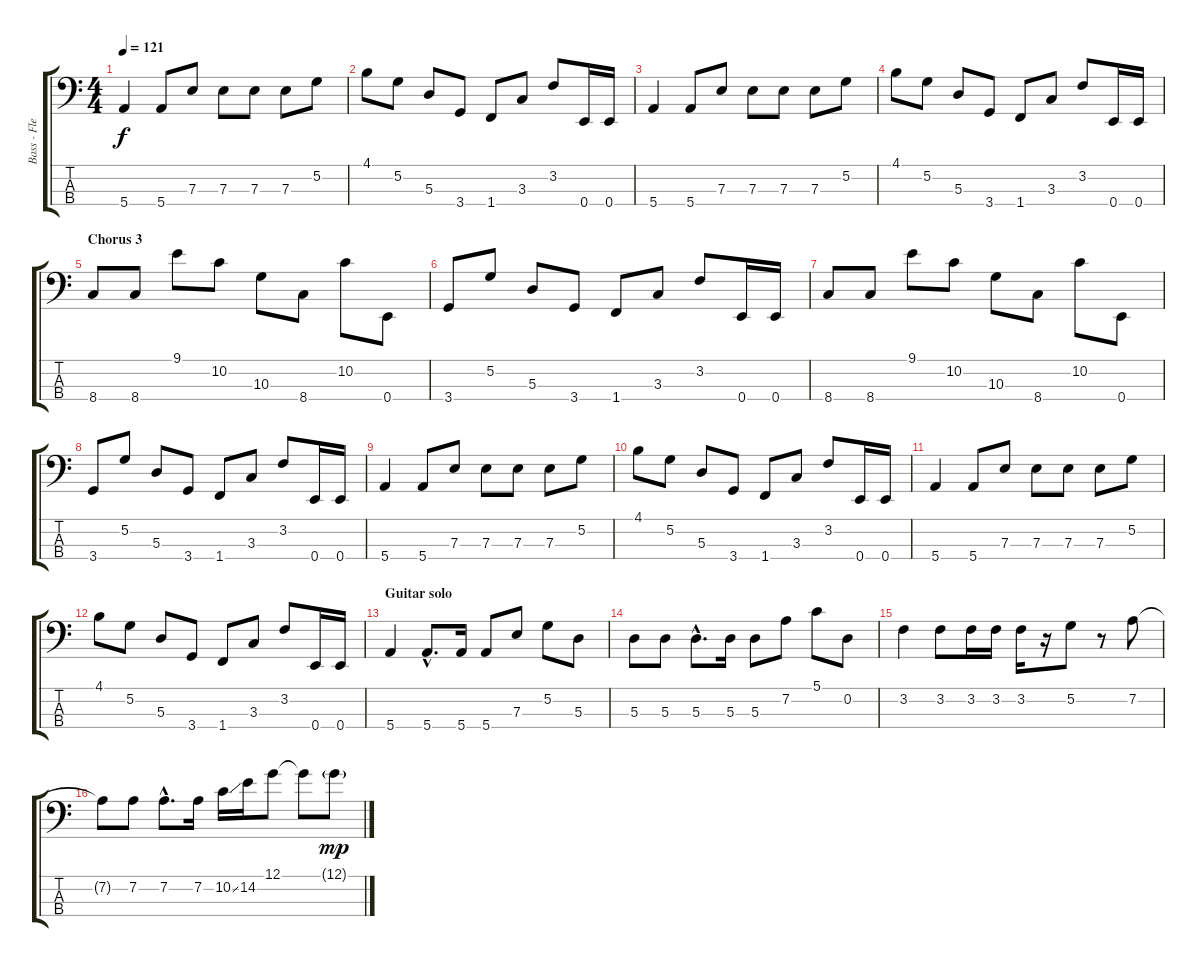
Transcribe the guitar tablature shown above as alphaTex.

\track ("Bass - Flea" "Bass - Fle") {instrument electricbassfinger}
\staff {score tabs}
\tuning (G2 D2 A1 E1) {hide}
\ts (4 4)
\tempo 121
\clef f4
\ks c
5.4.4{dy f} 5.4.8 7.3.8 7.3.8 7.3.8 7.3.8 5.2.8 |
4.1.8 5.2.8 5.3.8 3.4.8 1.4.8 3.3.8 3.2.8 0.4.16 0.4.16 |
5.4.4 5.4.8 7.3.8 7.3.8 7.3.8 7.3.8 5.2.8 |
4.1.8 5.2.8 5.3.8 3.4.8 1.4.8 3.3.8 3.2.8 0.4.16 0.4.16 |
\section ("" "Chorus 3")
8.4.8 8.4.8 9.1.8 10.2.8 10.3.8 8.4.8 10.2.8 0.4.8 |
3.4.8 5.2.8 5.3.8 3.4.8 1.4.8 3.3.8 3.2.8 0.4.16 0.4.16 |
8.4.8 8.4.8 9.1.8 10.2.8 10.3.8 8.4.8 10.2.8 0.4.8 |
3.4.8 5.2.8 5.3.8 3.4.8 1.4.8 3.3.8 3.2.8 0.4.16 0.4.16 |
5.4.4 5.4.8 7.3.8 7.3.8 7.3.8 7.3.8 5.2.8 |
4.1.8 5.2.8 5.3.8 3.4.8 1.4.8 3.3.8 3.2.8 0.4.16 0.4.16 |
5.4.4 5.4.8 7.3.8 7.3.8 7.3.8 7.3.8 5.2.8 |
4.1.8 5.2.8 5.3.8 3.4.8 1.4.8 3.3.8 3.2.8 0.4.16 0.4.16 |
\section ("" "Guitar solo")
5.4.4 5.4{hac}.8{d} 5.4.16 5.4.8 7.3.8 5.2.8 5.3.8 |
5.3.8 5.3.8 5.3{hac}.8{d} 5.3.16 5.3.8 7.2.8 5.1.8 0.2.8 |
3.2.4 3.2.8 3.2.16 3.2.16 3.2.16 r.16 5.2.8 r.8 7.2.8 |
7.2{t}.8 7.2.8 7.2{hac}.8{d} 7.2.16 10.2{ss}.16 14.2.16 12.1.8 12.1{t}.8 12.1{g}.8{dy mp}
